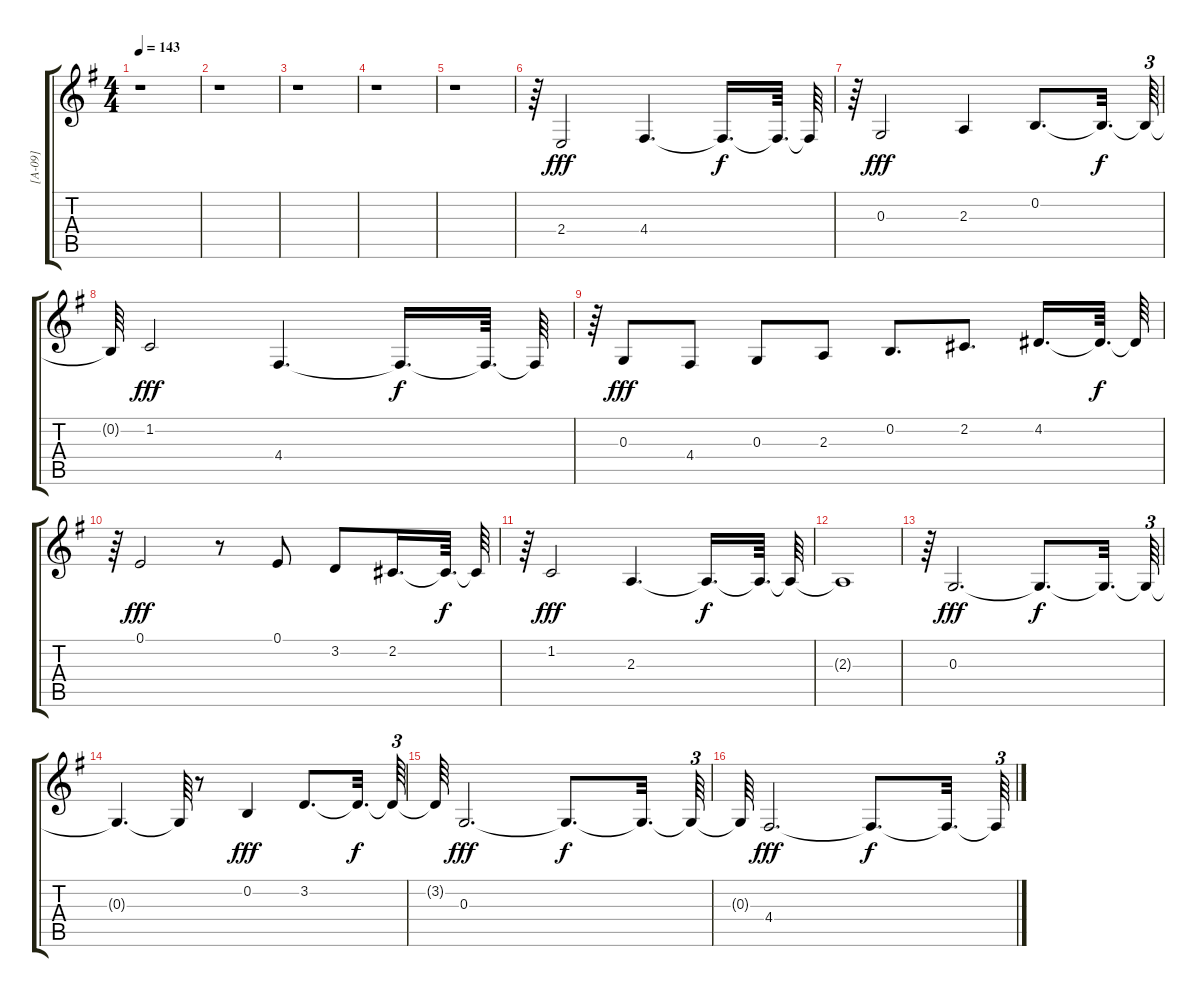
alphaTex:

\track ("[A-09] " "[A-09] ") {instrument stringensemble1}
\staff {score tabs}
\tuning (E4 B3 G3 D3 A2 E2) {hide}
\ts (4 4)
\tempo 143
\clef g2
\ks g
r.1{dy f} |
r.1 |
r.1 |
r.1 |
r.1 |
r.64 2.4.2{dy fff volume 11 balance 6} 4.4.4{d} 4.4{t}.16{d dy f} 4.4{t}.64{d} 4.4{t}.64 |
r.64 0.3.2{dy fff} 2.3.4 0.2.8{d} 0.2{t}.32{d dy f} 0.2{t}.64{tu (3 2)} |
0.2{t}.64 1.2.2{dy fff} 4.4.4{d} 4.4{t}.16{d dy f} 4.4{t}.64{d} 4.4{t}.64 |
r.64 0.3.8{dy fff} 4.4.8 0.3.8 2.3.8 0.2.8{d} 2.2.8{d} 4.2.16{d} 4.2{t}.64{d dy f} 4.2{t}.64 |
r.64 0.1.2{dy fff} r.8 0.1.8 3.2.8 2.2.16{d} 2.2{t}.64{d dy f} 2.2{t}.64 |
r.64 1.2.2{dy fff} 2.3.4{d} 2.3{t}.16{d dy f} 2.3{t}.64{d} 2.3{t}.64 |
2.3{t}.1 |
r.64 0.3.2{d dy fff} 0.3{t}.8{d dy f} 0.3{t}.32{d} 0.3{t}.64{tu (3 2)} |
0.3{t}.4{d} 0.3{t}.64 r.8 0.2.4{dy fff} 3.2.8{d} 3.2{t}.32{d dy f} 3.2{t}.64{tu (3 2)} |
3.2{t}.64 0.3.2{d dy fff volume 9} 0.3{t}.8{d dy f} 0.3{t}.32{d} 0.3{t}.64{tu (3 2)} |
0.3{t}.64 4.4.2{d dy fff} 4.4{t}.8{d dy f} 4.4{t}.32{d} 4.4{t}.64{tu (3 2)}
